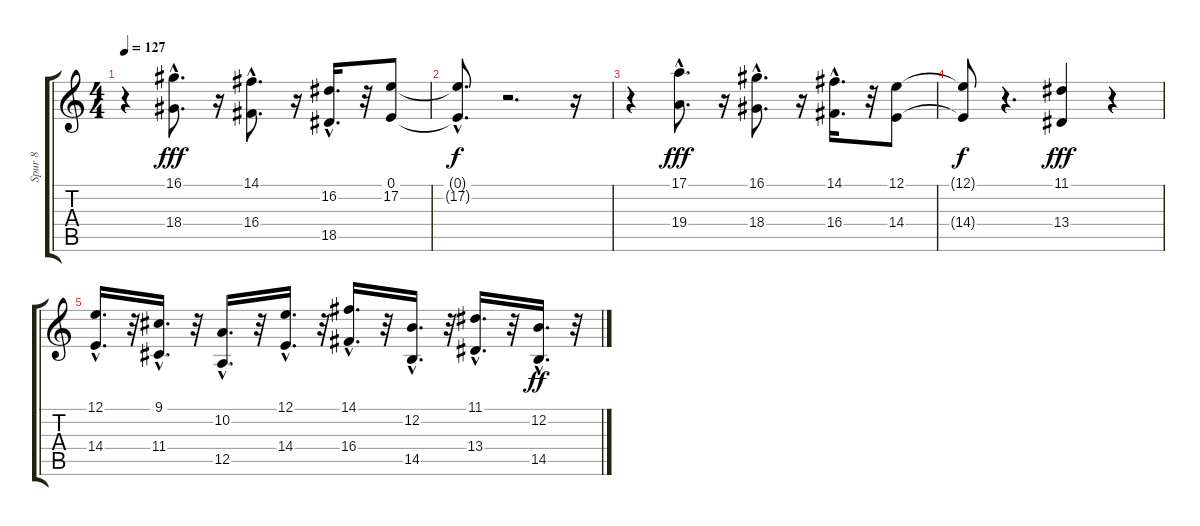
\track ("Spur 8" "Spur 8") {instrument fx5brightness}
\staff {score tabs}
\tuning (E4 B3 G3 D3 A2 E2) {hide}
\ts (4 4)
\tempo 127
\clef g2
\ks c
r.4{dy f} (16.1{hac} 18.4{hac}).8{d dy fff} r.16 (14.1{hac} 16.4{hac}).8{d} r.16 (16.2{hac} 18.5{hac}).16{d} r.32 (0.1 17.2).8 |
(0.1{hac t} 17.2{hac t}).8{d dy f} r.2{d} r.16 |
r.4 (17.1{hac} 19.4{hac}).8{d dy fff} r.16 (16.1{hac} 18.4{hac}).8{d} r.16 (14.1{hac} 16.4{hac}).16{d} r.32 (12.1 14.4).8 |
(12.1{t} 14.4{t}).8{dy f} r.4{d} (11.1 13.4).4{dy fff} r.4 |
(12.1{hac} 14.4{hac}).16{d} r.32 (9.1{hac} 11.4{hac}).16{d} r.32 (10.2{hac} 12.5{hac}).16{d} r.32 (12.1{hac} 14.4{hac}).16{d} r.32 (14.1{hac} 16.4{hac}).16{d} r.32 (12.2{hac} 14.5{hac}).16{d} r.32 (11.1{hac} 13.4{hac}).16{d} r.32 (12.2{hac} 14.5{hac}).16{d dy ff} r.32
